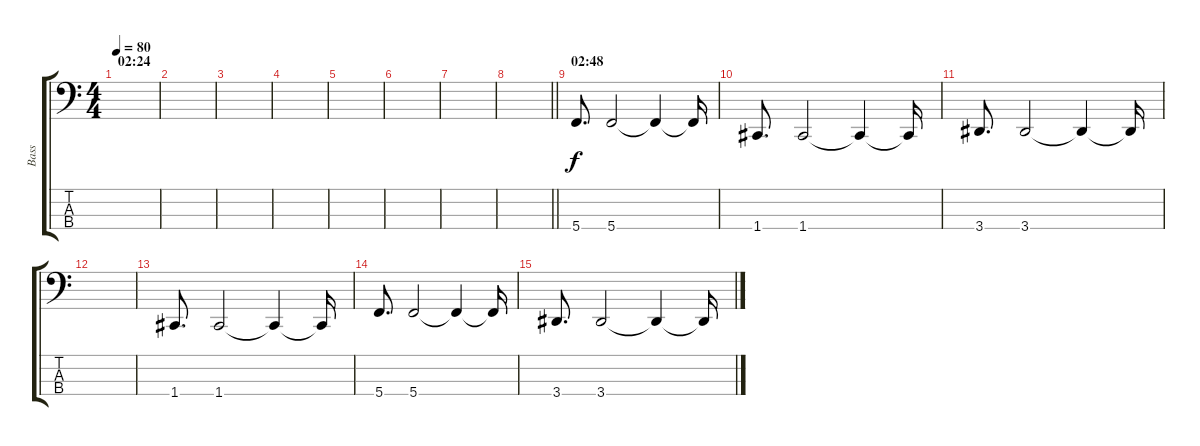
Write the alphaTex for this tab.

\track ("Bass" "Bass") {instrument electricbassfinger}
\staff {score tabs}
\tuning (F2 C2 G1 C1) {hide}
\ts (4 4)
\section ("" "02:24")
\tempo 80
\clef f4
\ks c
|
|
|
|
|
|
|
\barLineRight lightlight
|
\section ("" "02:48")
5.4.8{d} 5.4.2 5.4{t}.4 5.4{t}.16 |
1.4.8{d} 1.4.2 1.4{t}.4 1.4{t}.16 |
3.4.8{d} 3.4.2 3.4{t}.4 3.4{t}.16 |
|
1.4.8{d} 1.4.2 1.4{t}.4 1.4{t}.16 |
5.4.8{d} 5.4.2 5.4{t}.4 5.4{t}.16 |
3.4.8{d} 3.4.2 3.4{t}.4 3.4{t}.16
